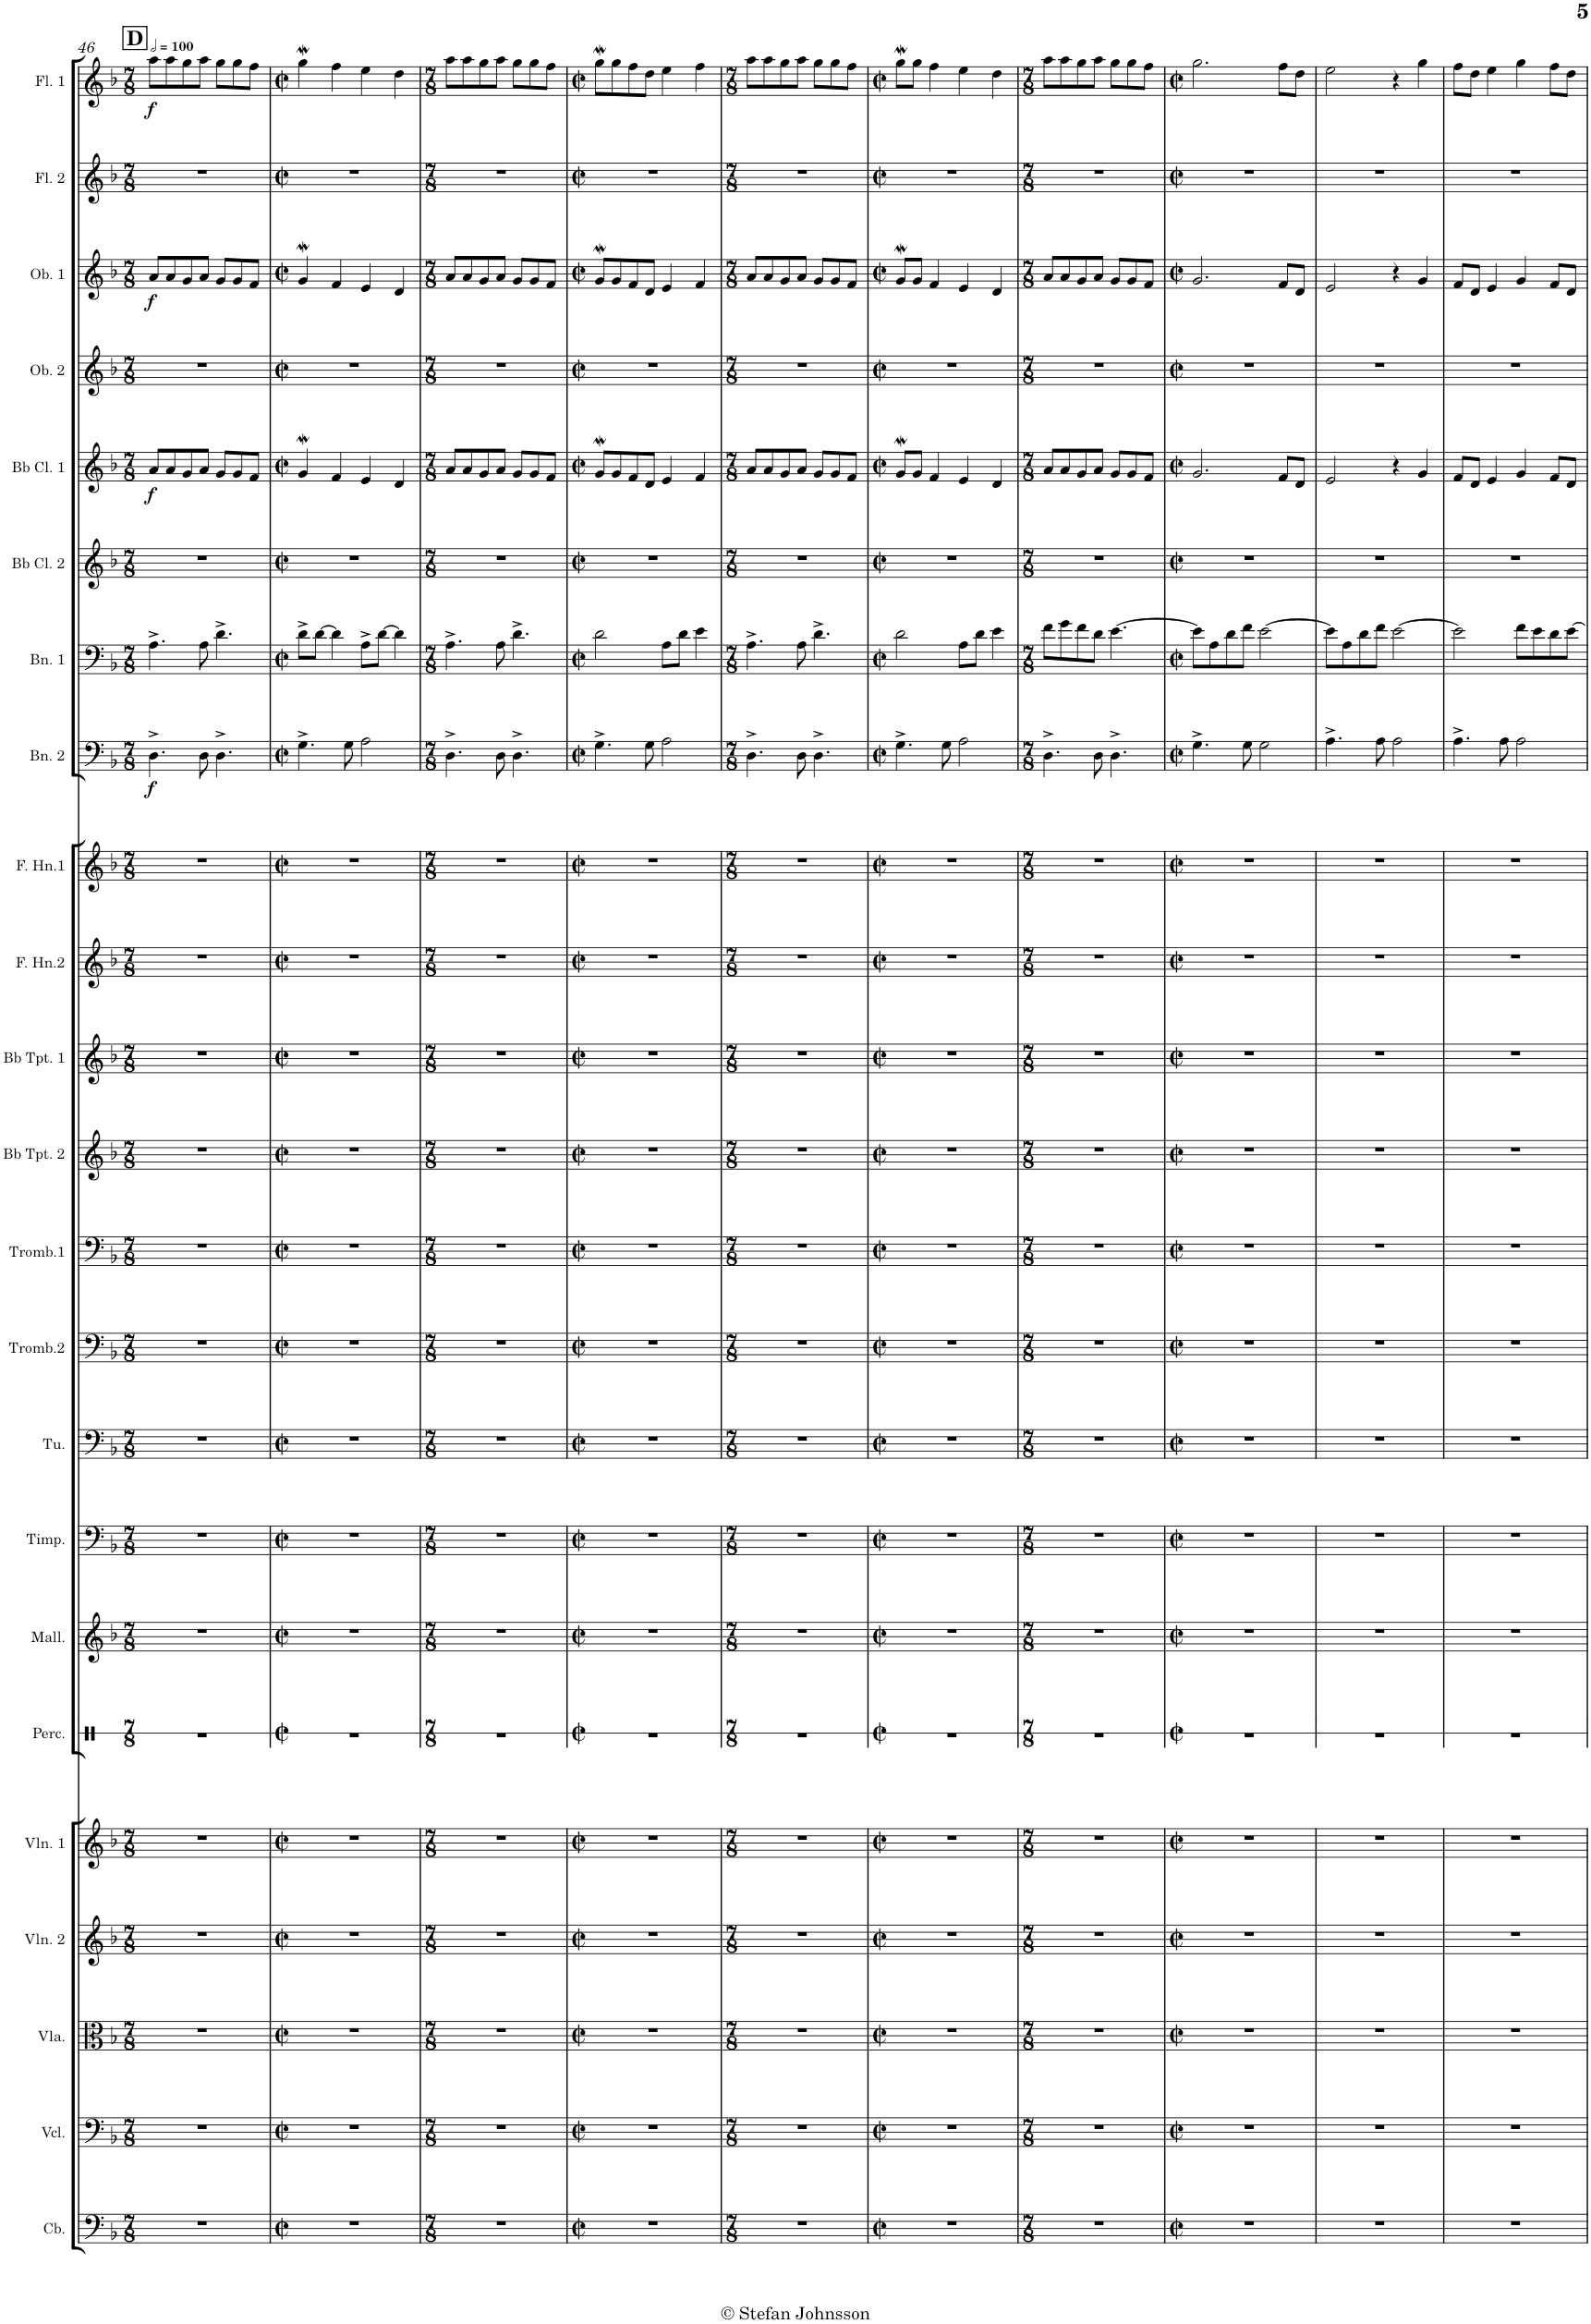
**kern	**kern	**kern	**kern	**kern	**kern	**kern	**kern	**kern	**kern	**kern	**kern	**kern	**kern	**kern	**kern	**dynam	**kern	**kern	**kern	**dynam	**kern	**kern	**dynam	**kern	**kern	**dynam
*part23	*part22	*part21	*part20	*part19	*part18	*part17	*part16	*part15	*part14	*part13	*part12	*part11	*part10	*part9	*part8	*part8	*part7	*part6	*part5	*part5	*part4	*part3	*part3	*part2	*part1	*part1
*staff23	*staff22	*staff21	*staff20	*staff19	*staff18	*staff17	*staff16	*staff15	*staff14	*staff13	*staff12	*staff11	*staff10	*staff9	*staff8	*staff8	*staff7	*staff6	*staff5	*staff5	*staff4	*staff3	*staff3	*staff2	*staff1	*staff1
*I"Contrabass	*I"Cello	*I"Viola	*I"Violin 2	*I"Violin 1	*I"Percussion	*I"Mallet	*I"Timpani	*I"Tuba	*I"Trombone2	*I"Trombone1	*I"Bb Trumpet 2	*I"Bb Trumpet 1	*I"French Horn2	*I"French Horn1	*I"Bassoon 2	*	*I"Bassoon 1	*I"Bb Clarinet 2	*I"Bb Clarinet 1	*	*I"Oboe 2	*I"Oboe 1	*	*I"Flute 2	*I"Flute 1	*
*I'Cb.	*	*I'Vla.	*I'Vln. 2	*I'Vln. 1	*I'Perc.	*I'Mall.	*I'Timp.	*I'Tu.	*I'Tromb.2	*I'Tromb.1	*I'Bb Tpt. 2	*I'Bb Tpt. 1	*I'F. Hn.2	*I'F. Hn.1	*I'Bn. 2	*	*I'Bn. 1	*I'Bb Cl. 2	*I'Bb Cl. 1	*	*I'Ob. 2	*I'Ob. 1	*	*I'Fl. 2	*I'Fl. 1	*
!!LO:PB:g=z
*clefF4	*clefF4	*clefC3	*clefG2	*clefG2	*clefX	*clefG2	*clefF4	*clefF4	*clefF4	*clefF4	*clefG2	*clefG2	*clefG2	*clefG2	*clefF4	*	*clefF4	*clefG2	*clefG2	*	*clefG2	*clefG2	*	*clefG2	*clefG2	*
*Trd7c12	*	*	*	*	*	*	*	*	*	*	*Trd1c2	*Trd1c2	*Trd4c7	*Trd4c7	*	*	*	*Trd1c2	*Trd1c2	*	*	*	*	*	*	*
*k[b-]	*k[b-]	*k[b-]	*k[b-]	*k[b-]	*k[b-]	*k[b-]	*k[b-]	*k[b-]	*k[b-]	*k[b-]	*k[b-]	*k[b-]	*k[b-]	*k[b-]	*k[b-]	*	*k[b-]	*k[b-]	*k[b-]	*	*k[b-]	*k[b-]	*	*k[b-]	*k[b-]	*
*d:	*d:	*d:	*d:	*d:	*d:	*d:	*d:	*d:	*d:	*d:	*d:	*d:	*d:	*d:	*d:	*	*d:	*d:	*d:	*	*d:	*d:	*	*d:	*d:	*
*M7/8	*M7/8	*M7/8	*M7/8	*M7/8	*M7/8	*M7/8	*M7/8	*M7/8	*M7/8	*M7/8	*M7/8	*M7/8	*M7/8	*M7/8	*M7/8	*	*M7/8	*M7/8	*M7/8	*	*M7/8	*M7/8	*	*M7/8	*M7/8	*
*MM200	*MM200	*MM200	*MM200	*MM200	*MM200	*MM200	*MM200	*MM200	*MM200	*MM200	*MM200	*MM200	*MM200	*MM200	*MM200	*	*MM200	*MM200	*MM200	*	*MM200	*MM200	*	*MM200	*MM200	*
!!LO:REH:place=s1:a:B:cj:fs=14:t=D
=46	=46	=46	=46	=46	=46	=46	=46	=46	=46	=46	=46	=46	=46	=46	=46	=46	=46	=46	=46	=46	=46	=46	=46	=46	=46	=46
!	!	!	!	!	!	!	!	!	!	!	!	!	!	!	!	!LO:DY:b	!	!	!	!LO:DY:b	!	!	!LO:DY:b	!	!	!LO:DY:b
2..r	2..r	2..r	2..r	2..r	2..r	2..r	2..r	2..r	2..r	2..r	2..r	2..r	2..r	2..r	4.D^\	f	4.A^\	2..r	8a/L	f	2..r	8a/L	f	2..r	8aa\L	f
.	.	.	.	.	.	.	.	.	.	.	.	.	.	.	.	.	.	.	8a/	.	.	8a/	.	.	8aa\	.
.	.	.	.	.	.	.	.	.	.	.	.	.	.	.	.	.	.	.	8g/	.	.	8g/	.	.	8gg\	.
.	.	.	.	.	.	.	.	.	.	.	.	.	.	.	8D\	.	8A\	.	8a/J	.	.	8a/J	.	.	8aa\J	.
.	.	.	.	.	.	.	.	.	.	.	.	.	.	.	4.D^\	.	4.d^\	.	8g/L	.	.	8g/L	.	.	8gg\L	.
.	.	.	.	.	.	.	.	.	.	.	.	.	.	.	.	.	.	.	8g/	.	.	8g/	.	.	8gg\	.
.	.	.	.	.	.	.	.	.	.	.	.	.	.	.	.	.	.	.	8f/J	.	.	8f/J	.	.	8ff\J	.
=47	=47	=47	=47	=47	=47	=47	=47	=47	=47	=47	=47	=47	=47	=47	=47	=47	=47	=47	=47	=47	=47	=47	=47	=47	=47	=47
*M2/2	*M2/2	*M2/2	*M2/2	*M2/2	*M2/2	*M2/2	*M2/2	*M2/2	*M2/2	*M2/2	*M2/2	*M2/2	*M2/2	*M2/2	*M2/2	*	*M2/2	*M2/2	*M2/2	*	*M2/2	*M2/2	*	*M2/2	*M2/2	*
*met(c|)	*met(c|)	*met(c|)	*met(c|)	*met(c|)	*met(c|)	*met(c|)	*met(c|)	*met(c|)	*met(c|)	*met(c|)	*met(c|)	*met(c|)	*met(c|)	*met(c|)	*met(c|)	*	*met(c|)	*met(c|)	*met(c|)	*	*met(c|)	*met(c|)	*	*met(c|)	*met(c|)	*
1r	1r	1r	1r	1r	1r	1r	1r	1r	1r	1r	1r	1r	1r	1r	4.G^\	.	8d^\L	1r	4gW/	.	1r	4gW/	.	1r	4ggW\	.
.	.	.	.	.	.	.	.	.	.	.	.	.	.	.	.	.	[8d\J	.	.	.	.	.	.	.	.	.
.	.	.	.	.	.	.	.	.	.	.	.	.	.	.	.	.	4d\]	.	4f/	.	.	4f/	.	.	4ff\	.
.	.	.	.	.	.	.	.	.	.	.	.	.	.	.	8G\	.	.	.	.	.	.	.	.	.	.	.
.	.	.	.	.	.	.	.	.	.	.	.	.	.	.	2A\	.	8A^\L	.	4e/	.	.	4e/	.	.	4ee\	.
.	.	.	.	.	.	.	.	.	.	.	.	.	.	.	.	.	[8d\J	.	.	.	.	.	.	.	.	.
.	.	.	.	.	.	.	.	.	.	.	.	.	.	.	.	.	4d\]	.	4d/	.	.	4d/	.	.	4dd\	.
=48	=48	=48	=48	=48	=48	=48	=48	=48	=48	=48	=48	=48	=48	=48	=48	=48	=48	=48	=48	=48	=48	=48	=48	=48	=48	=48
*M7/8	*M7/8	*M7/8	*M7/8	*M7/8	*M7/8	*M7/8	*M7/8	*M7/8	*M7/8	*M7/8	*M7/8	*M7/8	*M7/8	*M7/8	*M7/8	*	*M7/8	*M7/8	*M7/8	*	*M7/8	*M7/8	*	*M7/8	*M7/8	*
2..r	2..r	2..r	2..r	2..r	2..r	2..r	2..r	2..r	2..r	2..r	2..r	2..r	2..r	2..r	4.D^\	.	4.A^\	2..r	8a/L	.	2..r	8a/L	.	2..r	8aa\L	.
.	.	.	.	.	.	.	.	.	.	.	.	.	.	.	.	.	.	.	8a/	.	.	8a/	.	.	8aa\	.
.	.	.	.	.	.	.	.	.	.	.	.	.	.	.	.	.	.	.	8g/	.	.	8g/	.	.	8gg\	.
.	.	.	.	.	.	.	.	.	.	.	.	.	.	.	8D\	.	8A\	.	8a/J	.	.	8a/J	.	.	8aa\J	.
.	.	.	.	.	.	.	.	.	.	.	.	.	.	.	4.D^\	.	4.d^\	.	8g/L	.	.	8g/L	.	.	8gg\L	.
.	.	.	.	.	.	.	.	.	.	.	.	.	.	.	.	.	.	.	8g/	.	.	8g/	.	.	8gg\	.
.	.	.	.	.	.	.	.	.	.	.	.	.	.	.	.	.	.	.	8f/J	.	.	8f/J	.	.	8ff\J	.
=49	=49	=49	=49	=49	=49	=49	=49	=49	=49	=49	=49	=49	=49	=49	=49	=49	=49	=49	=49	=49	=49	=49	=49	=49	=49	=49
*M2/2	*M2/2	*M2/2	*M2/2	*M2/2	*M2/2	*M2/2	*M2/2	*M2/2	*M2/2	*M2/2	*M2/2	*M2/2	*M2/2	*M2/2	*M2/2	*	*M2/2	*M2/2	*M2/2	*	*M2/2	*M2/2	*	*M2/2	*M2/2	*
*met(c|)	*met(c|)	*met(c|)	*met(c|)	*met(c|)	*met(c|)	*met(c|)	*met(c|)	*met(c|)	*met(c|)	*met(c|)	*met(c|)	*met(c|)	*met(c|)	*met(c|)	*met(c|)	*	*met(c|)	*met(c|)	*met(c|)	*	*met(c|)	*met(c|)	*	*met(c|)	*met(c|)	*
1r	1r	1r	1r	1r	1r	1r	1r	1r	1r	1r	1r	1r	1r	1r	4.G^\	.	2d\	1r	8gW/L	.	1r	8gW/L	.	1r	8ggW\L	.
.	.	.	.	.	.	.	.	.	.	.	.	.	.	.	.	.	.	.	8g/	.	.	8g/	.	.	8gg\	.
.	.	.	.	.	.	.	.	.	.	.	.	.	.	.	.	.	.	.	8f/	.	.	8f/	.	.	8ff\	.
.	.	.	.	.	.	.	.	.	.	.	.	.	.	.	8G\	.	.	.	8d/J	.	.	8d/J	.	.	8dd\J	.
.	.	.	.	.	.	.	.	.	.	.	.	.	.	.	2A\	.	8A\L	.	4e/	.	.	4e/	.	.	4ee\	.
.	.	.	.	.	.	.	.	.	.	.	.	.	.	.	.	.	8d\J	.	.	.	.	.	.	.	.	.
.	.	.	.	.	.	.	.	.	.	.	.	.	.	.	.	.	4e\	.	4f/	.	.	4f/	.	.	4ff\	.
=50	=50	=50	=50	=50	=50	=50	=50	=50	=50	=50	=50	=50	=50	=50	=50	=50	=50	=50	=50	=50	=50	=50	=50	=50	=50	=50
*M7/8	*M7/8	*M7/8	*M7/8	*M7/8	*M7/8	*M7/8	*M7/8	*M7/8	*M7/8	*M7/8	*M7/8	*M7/8	*M7/8	*M7/8	*M7/8	*	*M7/8	*M7/8	*M7/8	*	*M7/8	*M7/8	*	*M7/8	*M7/8	*
2..r	2..r	2..r	2..r	2..r	2..r	2..r	2..r	2..r	2..r	2..r	2..r	2..r	2..r	2..r	4.D^\	.	4.A^\	2..r	8a/L	.	2..r	8a/L	.	2..r	8aa\L	.
.	.	.	.	.	.	.	.	.	.	.	.	.	.	.	.	.	.	.	8a/	.	.	8a/	.	.	8aa\	.
.	.	.	.	.	.	.	.	.	.	.	.	.	.	.	.	.	.	.	8g/	.	.	8g/	.	.	8gg\	.
.	.	.	.	.	.	.	.	.	.	.	.	.	.	.	8D\	.	8A\	.	8a/J	.	.	8a/J	.	.	8aa\J	.
.	.	.	.	.	.	.	.	.	.	.	.	.	.	.	4.D^\	.	4.d^\	.	8g/L	.	.	8g/L	.	.	8gg\L	.
.	.	.	.	.	.	.	.	.	.	.	.	.	.	.	.	.	.	.	8g/	.	.	8g/	.	.	8gg\	.
.	.	.	.	.	.	.	.	.	.	.	.	.	.	.	.	.	.	.	8f/J	.	.	8f/J	.	.	8ff\J	.
=51	=51	=51	=51	=51	=51	=51	=51	=51	=51	=51	=51	=51	=51	=51	=51	=51	=51	=51	=51	=51	=51	=51	=51	=51	=51	=51
*M2/2	*M2/2	*M2/2	*M2/2	*M2/2	*M2/2	*M2/2	*M2/2	*M2/2	*M2/2	*M2/2	*M2/2	*M2/2	*M2/2	*M2/2	*M2/2	*	*M2/2	*M2/2	*M2/2	*	*M2/2	*M2/2	*	*M2/2	*M2/2	*
*met(c|)	*met(c|)	*met(c|)	*met(c|)	*met(c|)	*met(c|)	*met(c|)	*met(c|)	*met(c|)	*met(c|)	*met(c|)	*met(c|)	*met(c|)	*met(c|)	*met(c|)	*met(c|)	*	*met(c|)	*met(c|)	*met(c|)	*	*met(c|)	*met(c|)	*	*met(c|)	*met(c|)	*
1r	1r	1r	1r	1r	1r	1r	1r	1r	1r	1r	1r	1r	1r	1r	4.G^\	.	2d\	1r	8gW/L	.	1r	8gW/L	.	1r	8ggW\L	.
.	.	.	.	.	.	.	.	.	.	.	.	.	.	.	.	.	.	.	8g/J	.	.	8g/J	.	.	8gg\J	.
.	.	.	.	.	.	.	.	.	.	.	.	.	.	.	.	.	.	.	4f/	.	.	4f/	.	.	4ff\	.
.	.	.	.	.	.	.	.	.	.	.	.	.	.	.	8G\	.	.	.	.	.	.	.	.	.	.	.
.	.	.	.	.	.	.	.	.	.	.	.	.	.	.	2A\	.	8A\L	.	4e/	.	.	4e/	.	.	4ee\	.
.	.	.	.	.	.	.	.	.	.	.	.	.	.	.	.	.	8d\J	.	.	.	.	.	.	.	.	.
.	.	.	.	.	.	.	.	.	.	.	.	.	.	.	.	.	4e\	.	4d/	.	.	4d/	.	.	4dd\	.
=52	=52	=52	=52	=52	=52	=52	=52	=52	=52	=52	=52	=52	=52	=52	=52	=52	=52	=52	=52	=52	=52	=52	=52	=52	=52	=52
*M7/8	*M7/8	*M7/8	*M7/8	*M7/8	*M7/8	*M7/8	*M7/8	*M7/8	*M7/8	*M7/8	*M7/8	*M7/8	*M7/8	*M7/8	*M7/8	*	*M7/8	*M7/8	*M7/8	*	*M7/8	*M7/8	*	*M7/8	*M7/8	*
2..r	2..r	2..r	2..r	2..r	2..r	2..r	2..r	2..r	2..r	2..r	2..r	2..r	2..r	2..r	4.D^\	.	8f\L	2..r	8a/L	.	2..r	8a/L	.	2..r	8aa\L	.
.	.	.	.	.	.	.	.	.	.	.	.	.	.	.	.	.	8g\	.	8a/	.	.	8a/	.	.	8aa\	.
.	.	.	.	.	.	.	.	.	.	.	.	.	.	.	.	.	8f\	.	8g/	.	.	8g/	.	.	8gg\	.
.	.	.	.	.	.	.	.	.	.	.	.	.	.	.	8D\	.	8d\J	.	8a/J	.	.	8a/J	.	.	8aa\J	.
.	.	.	.	.	.	.	.	.	.	.	.	.	.	.	4.D^\	.	[4.e\	.	8g/L	.	.	8g/L	.	.	8gg\L	.
.	.	.	.	.	.	.	.	.	.	.	.	.	.	.	.	.	.	.	8g/	.	.	8g/	.	.	8gg\	.
.	.	.	.	.	.	.	.	.	.	.	.	.	.	.	.	.	.	.	8f/J	.	.	8f/J	.	.	8ff\J	.
=53	=53	=53	=53	=53	=53	=53	=53	=53	=53	=53	=53	=53	=53	=53	=53	=53	=53	=53	=53	=53	=53	=53	=53	=53	=53	=53
*M2/2	*M2/2	*M2/2	*M2/2	*M2/2	*M2/2	*M2/2	*M2/2	*M2/2	*M2/2	*M2/2	*M2/2	*M2/2	*M2/2	*M2/2	*M2/2	*	*M2/2	*M2/2	*M2/2	*	*M2/2	*M2/2	*	*M2/2	*M2/2	*
*met(c|)	*met(c|)	*met(c|)	*met(c|)	*met(c|)	*met(c|)	*met(c|)	*met(c|)	*met(c|)	*met(c|)	*met(c|)	*met(c|)	*met(c|)	*met(c|)	*met(c|)	*met(c|)	*	*met(c|)	*met(c|)	*met(c|)	*	*met(c|)	*met(c|)	*	*met(c|)	*met(c|)	*
1r	1r	1r	1r	1r	1r	1r	1r	1r	1r	1r	1r	1r	1r	1r	4.G^\	.	8e\L]	1r	2.g/	.	1r	2.g/	.	1r	2.gg\	.
.	.	.	.	.	.	.	.	.	.	.	.	.	.	.	.	.	8A\	.	.	.	.	.	.	.	.	.
.	.	.	.	.	.	.	.	.	.	.	.	.	.	.	.	.	8d\	.	.	.	.	.	.	.	.	.
.	.	.	.	.	.	.	.	.	.	.	.	.	.	.	8G\	.	8f\J	.	.	.	.	.	.	.	.	.
.	.	.	.	.	.	.	.	.	.	.	.	.	.	.	2G\	.	[2e\	.	.	.	.	.	.	.	.	.
.	.	.	.	.	.	.	.	.	.	.	.	.	.	.	.	.	.	.	8f/L	.	.	8f/L	.	.	8ff\L	.
.	.	.	.	.	.	.	.	.	.	.	.	.	.	.	.	.	.	.	8d/J	.	.	8d/J	.	.	8dd\J	.
=54	=54	=54	=54	=54	=54	=54	=54	=54	=54	=54	=54	=54	=54	=54	=54	=54	=54	=54	=54	=54	=54	=54	=54	=54	=54	=54
1r	1r	1r	1r	1r	1r	1r	1r	1r	1r	1r	1r	1r	1r	1r	4.A^\	.	8e\L]	1r	2e/	.	1r	2e/	.	1r	2ee\	.
.	.	.	.	.	.	.	.	.	.	.	.	.	.	.	.	.	8A\	.	.	.	.	.	.	.	.	.
.	.	.	.	.	.	.	.	.	.	.	.	.	.	.	.	.	8d\	.	.	.	.	.	.	.	.	.
.	.	.	.	.	.	.	.	.	.	.	.	.	.	.	8A\	.	8f\J	.	.	.	.	.	.	.	.	.
.	.	.	.	.	.	.	.	.	.	.	.	.	.	.	2A\	.	[2e\	.	4r	.	.	4r	.	.	4r	.
.	.	.	.	.	.	.	.	.	.	.	.	.	.	.	.	.	.	.	4g/	.	.	4g/	.	.	4gg\	.
=55	=55	=55	=55	=55	=55	=55	=55	=55	=55	=55	=55	=55	=55	=55	=55	=55	=55	=55	=55	=55	=55	=55	=55	=55	=55	=55
1r	1r	1r	1r	1r	1r	1r	1r	1r	1r	1r	1r	1r	1r	1r	4.A^\	.	2e\]	1r	8f/L	.	1r	8f/L	.	1r	8ff\L	.
.	.	.	.	.	.	.	.	.	.	.	.	.	.	.	.	.	.	.	8d/J	.	.	8d/J	.	.	8dd\J	.
.	.	.	.	.	.	.	.	.	.	.	.	.	.	.	.	.	.	.	4e/	.	.	4e/	.	.	4ee\	.
.	.	.	.	.	.	.	.	.	.	.	.	.	.	.	8A\	.	.	.	.	.	.	.	.	.	.	.
.	.	.	.	.	.	.	.	.	.	.	.	.	.	.	2A\	.	8f\L	.	4g/	.	.	4g/	.	.	4gg\	.
.	.	.	.	.	.	.	.	.	.	.	.	.	.	.	.	.	8e\	.	.	.	.	.	.	.	.	.
.	.	.	.	.	.	.	.	.	.	.	.	.	.	.	.	.	8d\	.	8f/L	.	.	8f/L	.	.	8ff\L	.
.	.	.	.	.	.	.	.	.	.	.	.	.	.	.	.	.	[8e\J	.	8d/J	.	.	8d/J	.	.	8dd\J	.
=	=	=	=	=	=	=	=	=	=	=	=	=	=	=	=	=	=	=	=	=	=	=	=	=	=	=
*-	*-	*-	*-	*-	*-	*-	*-	*-	*-	*-	*-	*-	*-	*-	*-	*-	*-	*-	*-	*-	*-	*-	*-	*-	*-	*-
